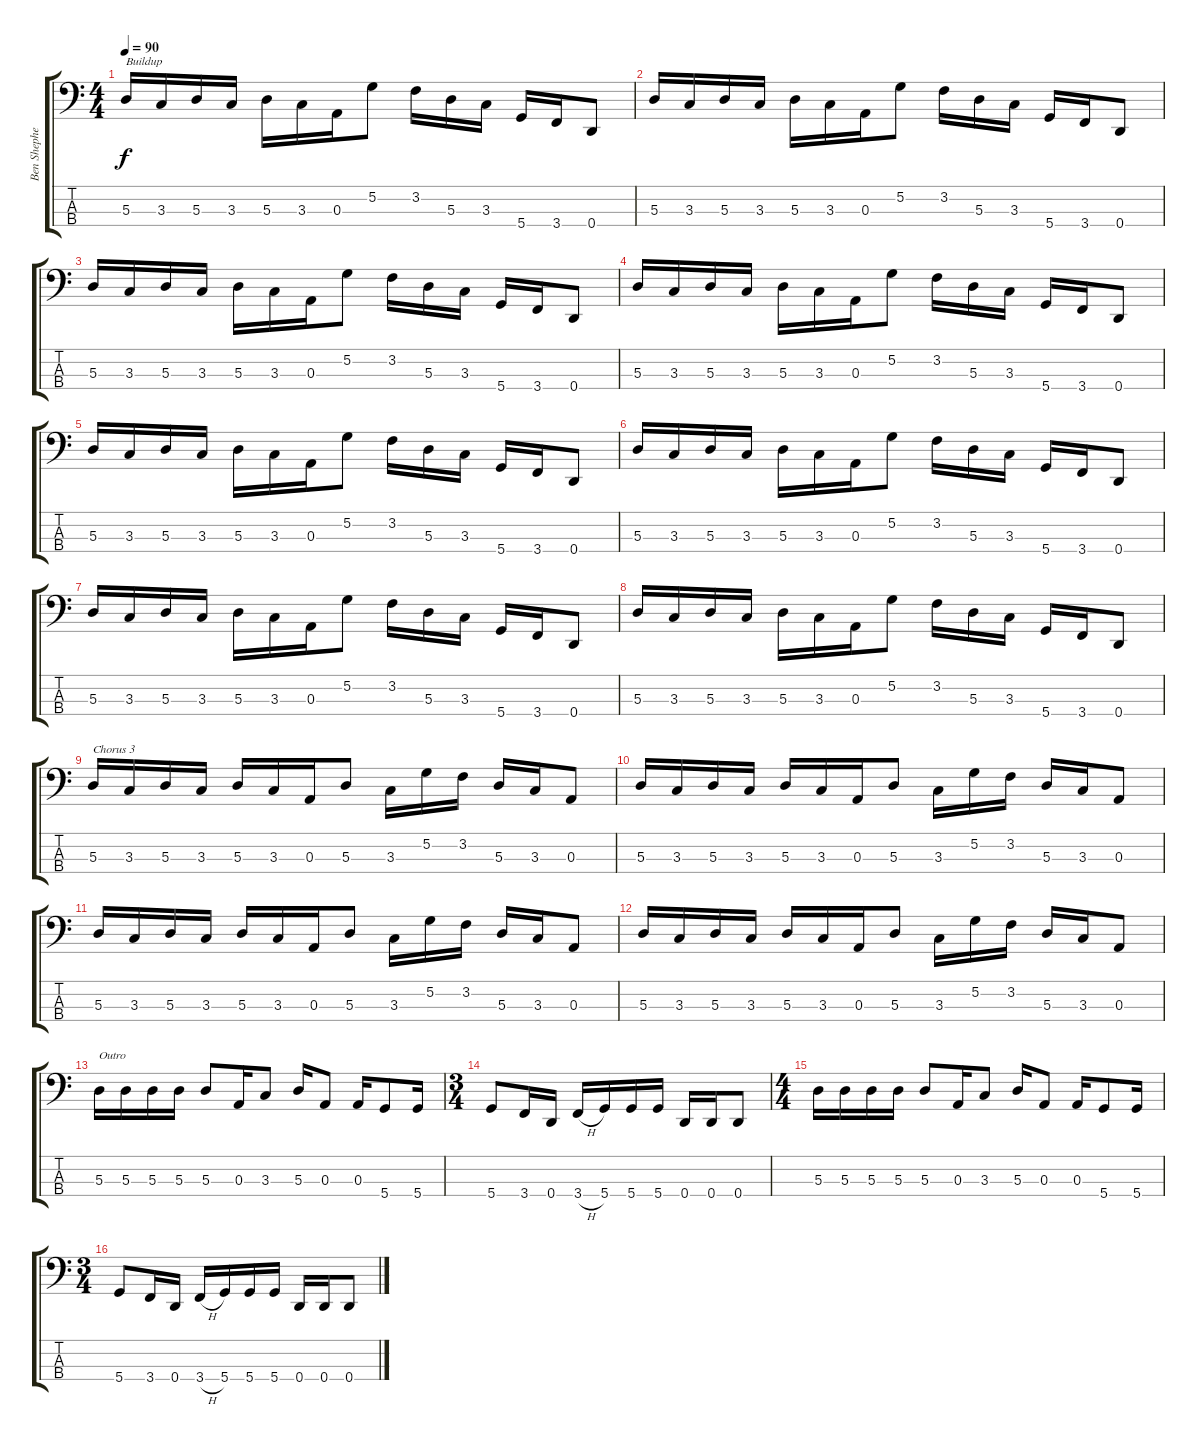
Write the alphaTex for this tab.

\track ("Ben Shepherd" "Ben Shephe") {instrument electricbassfinger}
\staff {score tabs}
\tuning (G2 D2 A1 D1) {hide}
\ts (4 4)
\tempo 90
\clef f4
\ks c
5.3.16{txt "Buildup" dy f} 3.3.16 5.3.16 3.3.16 5.3.16 3.3.16 0.3.16 5.2.8 3.2.16 5.3.16 3.3.16 5.4.16 3.4.16 0.4.8 |
5.3.16 3.3.16 5.3.16 3.3.16 5.3.16 3.3.16 0.3.16 5.2.8 3.2.16 5.3.16 3.3.16 5.4.16 3.4.16 0.4.8 |
5.3.16 3.3.16 5.3.16 3.3.16 5.3.16 3.3.16 0.3.16 5.2.8 3.2.16 5.3.16 3.3.16 5.4.16 3.4.16 0.4.8 |
5.3.16 3.3.16 5.3.16 3.3.16 5.3.16 3.3.16 0.3.16 5.2.8 3.2.16 5.3.16 3.3.16 5.4.16 3.4.16 0.4.8 |
5.3.16 3.3.16 5.3.16 3.3.16 5.3.16 3.3.16 0.3.16 5.2.8 3.2.16 5.3.16 3.3.16 5.4.16 3.4.16 0.4.8 |
5.3.16 3.3.16 5.3.16 3.3.16 5.3.16 3.3.16 0.3.16 5.2.8 3.2.16 5.3.16 3.3.16 5.4.16 3.4.16 0.4.8 |
5.3.16 3.3.16 5.3.16 3.3.16 5.3.16 3.3.16 0.3.16 5.2.8 3.2.16 5.3.16 3.3.16 5.4.16 3.4.16 0.4.8 |
5.3.16 3.3.16 5.3.16 3.3.16 5.3.16 3.3.16 0.3.16 5.2.8 3.2.16 5.3.16 3.3.16 5.4.16 3.4.16 0.4.8 |
5.3.16{txt "Chorus 3"} 3.3.16 5.3.16 3.3.16 5.3.16 3.3.16 0.3.16 5.3.8 3.3.16 5.2.16 3.2.16 5.3.16 3.3.16 0.3.8 |
5.3.16 3.3.16 5.3.16 3.3.16 5.3.16 3.3.16 0.3.16 5.3.8 3.3.16 5.2.16 3.2.16 5.3.16 3.3.16 0.3.8 |
5.3.16 3.3.16 5.3.16 3.3.16 5.3.16 3.3.16 0.3.16 5.3.8 3.3.16 5.2.16 3.2.16 5.3.16 3.3.16 0.3.8 |
5.3.16 3.3.16 5.3.16 3.3.16 5.3.16 3.3.16 0.3.16 5.3.8 3.3.16 5.2.16 3.2.16 5.3.16 3.3.16 0.3.8 |
5.3.16{txt "Outro"} 5.3.16 5.3.16 5.3.16 5.3.8 0.3.16 3.3.8 5.3.16 0.3.8 0.3.16 5.4.8 5.4.16 |
\ts (3 4)
5.4.8 3.4.16 0.4.16 3.4{h}.16 5.4.16 5.4.16 5.4.16 0.4.16 0.4.16 0.4.8 |
\ts (4 4)
5.3.16 5.3.16 5.3.16 5.3.16 5.3.8 0.3.16 3.3.8 5.3.16 0.3.8 0.3.16 5.4.8 5.4.16 |
\ts (3 4)
5.4.8 3.4.16 0.4.16 3.4{h}.16 5.4.16 5.4.16 5.4.16 0.4.16 0.4.16 0.4.8
